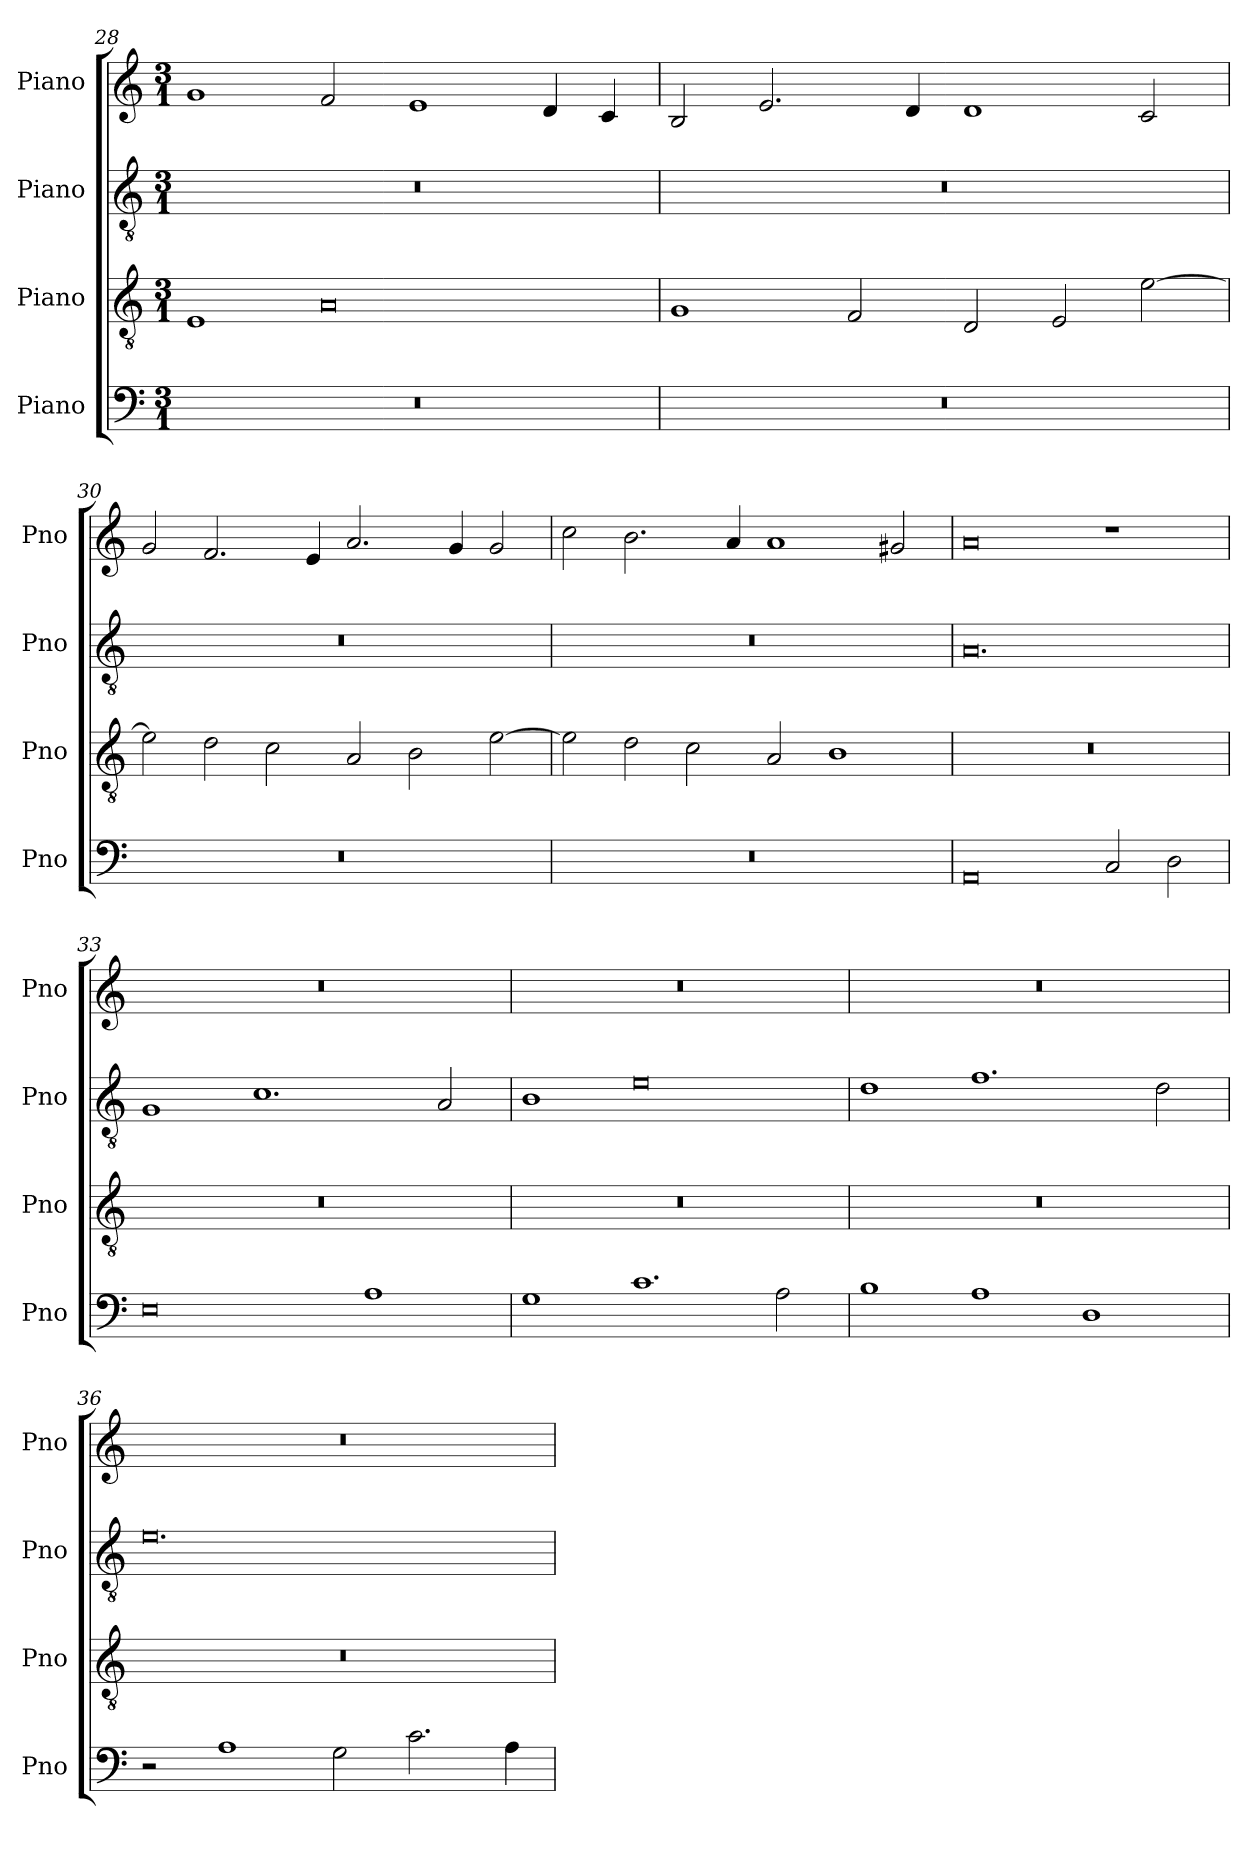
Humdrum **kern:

**kern	**kern	**kern	**kern
*part4	*part3	*part2	*part1
*staff4	*staff3	*staff2	*staff1
*I"Piano	*I"Piano	*I"Piano	*I"Piano
*I'Pno	*I'Pno	*I'Pno	*I'Pno
*clefF4	*clefGv2	*clefGv2	*clefG2
*k[]	*k[]	*k[]	*k[]
*M3/1	*M3/1	*M3/1	*M3/1
=28	=28	=28	=28
0.r	1E	0.r	1g
.	0A	.	2f/
.	.	.	1e
.	.	.	4d/
.	.	.	4c/
!!LO:PB:g=z
=29	=29	=29	=29
0.r	1G	0.r	2B/
.	.	.	2.e/
.	2F/	.	.
.	.	.	4d/
.	2D/	.	1d
.	2E/	.	.
.	[2e\	.	2c/
=30	=30	=30	=30
0.r	2e\]	0.r	2g/
.	2d\	.	2.f/
.	2c\	.	.
.	.	.	4e/
.	2A/	.	2.a/
.	2B\	.	.
.	.	.	4g/
.	[2e\	.	2g/
!!LO:LB:g=z
=31	=31	=31	=31
0.r	2e\]	0.r	2cc\
.	2d\	.	2.b\
.	2c\	.	.
.	.	.	4a/
.	2A/	.	1a
.	1B	.	.
.	.	.	2g#X/
=32	=32	=32	=32
0AA	0.r	0.A	0a
2C/	.	.	1r
2D\	.	.	.
=33	=33	=33	=33
0E	0.r	1G	0.r
.	.	1.c	.
1A	.	.	.
.	.	2A/	.
!!LO:LB:g=z
=34	=34	=34	=34
1G	0.r	1B	0.r
1.c	.	0e	.
2A\	.	.	.
=35	=35	=35	=35
1B	0.r	1d	0.r
1A	.	1.f	.
1D	.	.	.
.	.	2d\	.
=36	=36	=36	=36
2r	0.r	0.e	0.r
1A	.	.	.
2G\	.	.	.
2.c\	.	.	.
4A\	.	.	.
=	=	=	=
*-	*-	*-	*-
